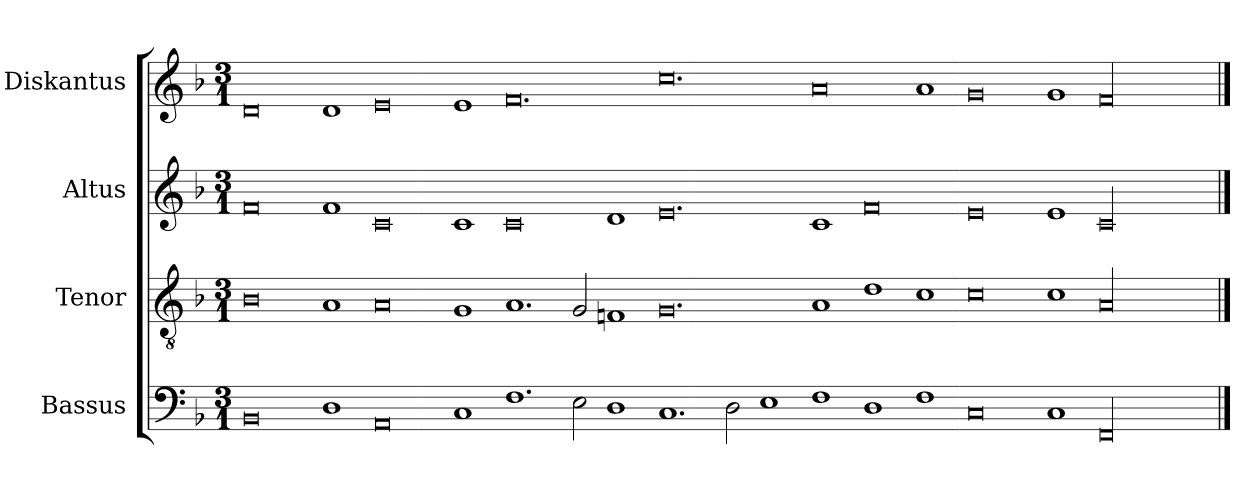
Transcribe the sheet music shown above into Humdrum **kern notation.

**kern	**kern	**kern	**kern
*part4	*part3	*part2	*part1
*staff4	*staff3	*staff2	*staff1
*I"Bassus	*I"Tenor	*I"Altus	*I"Diskantus
*	*I'T	*	*
*clefF4	*clefGv2	*clefG2	*clefG2
*k[b-]	*k[b-]	*k[b-]	*k[b-]
*M3/1	*M3/1	*M3/1	*M3/1
=	=	=	=
0BB-	0B-	0f	0d
1D	1A	1f	1d
0AA	0A	0c	0e
1C	1G	1c	1e
1.F	1.A	0c	0.f
2E	2G	.	.
1D	1Fn	1d	.
1.C	0.G	0.e	0.cc
2D	.	.	.
1E	.	.	.
1F	1A	1c	0a
1D	1d	0f	.
1F	1c	.	1a
0C	0c	0e	0g
1C	1c	1e	1g
00FF	00A	00c	00f
==	==	==	==
*-	*-	*-	*-
